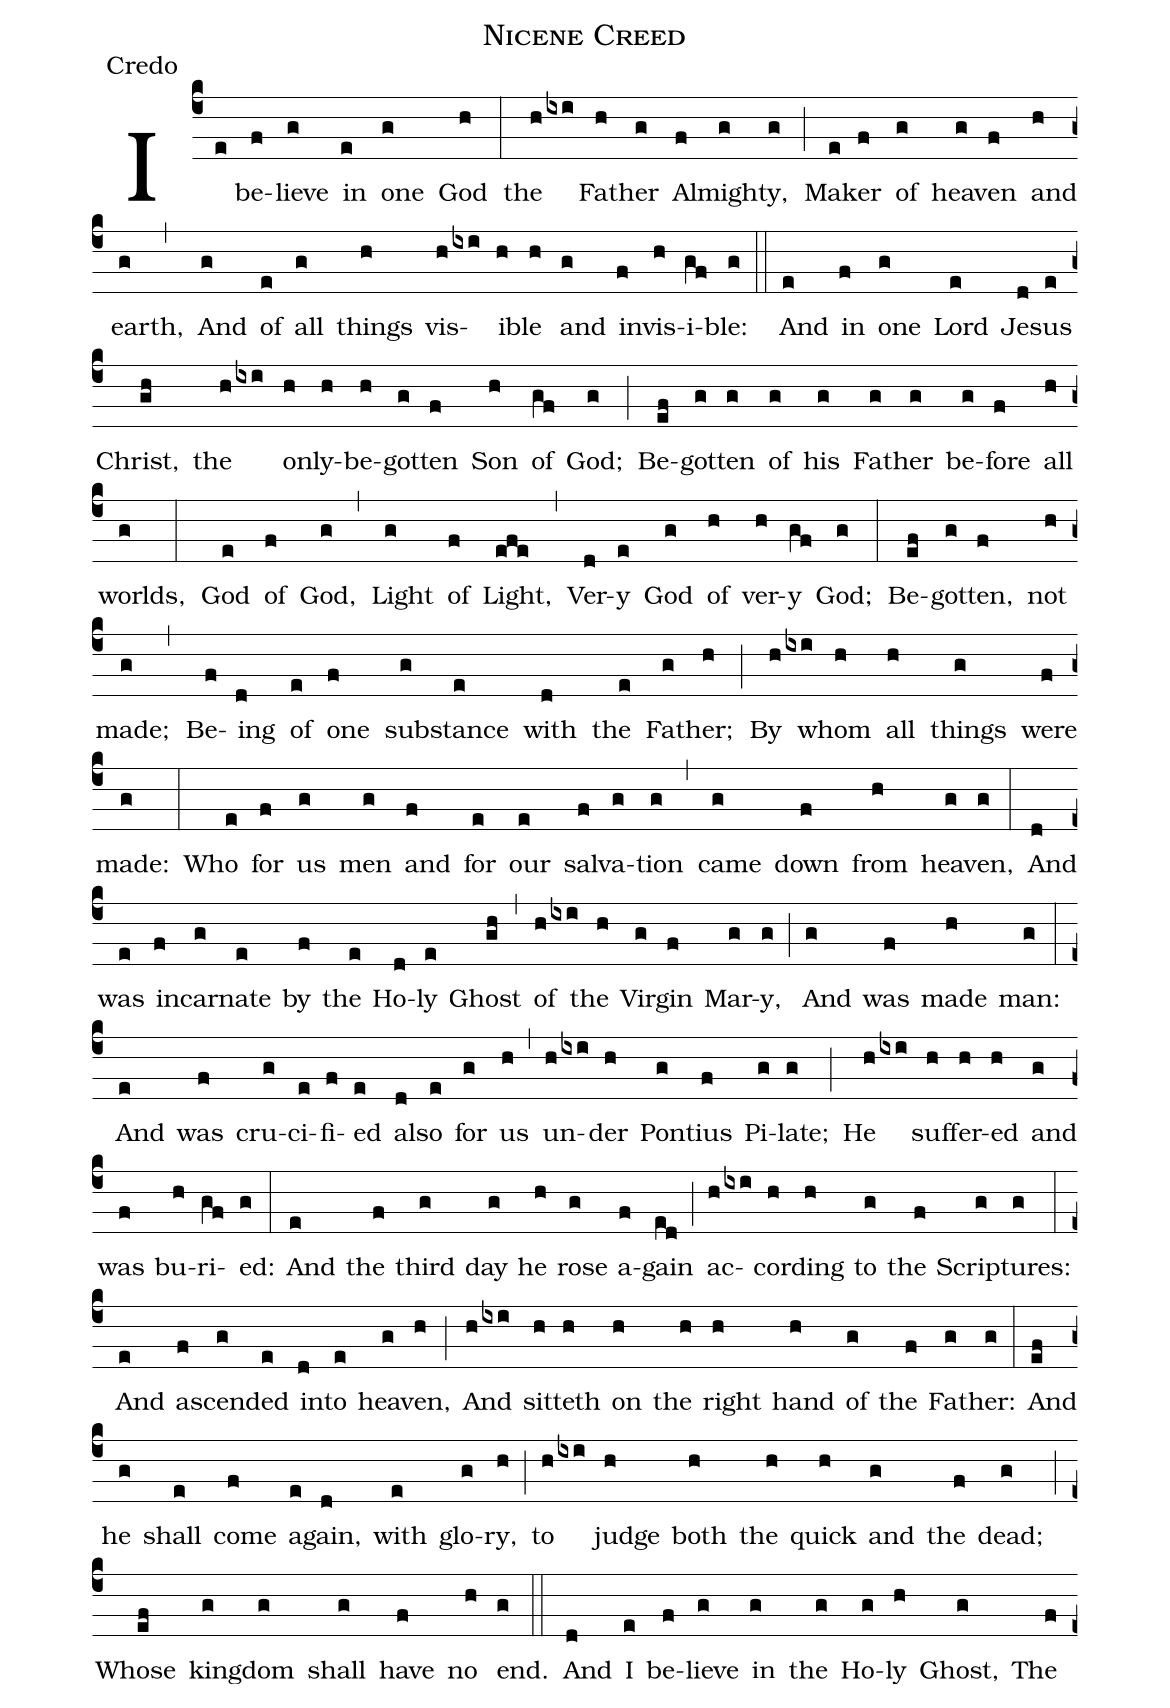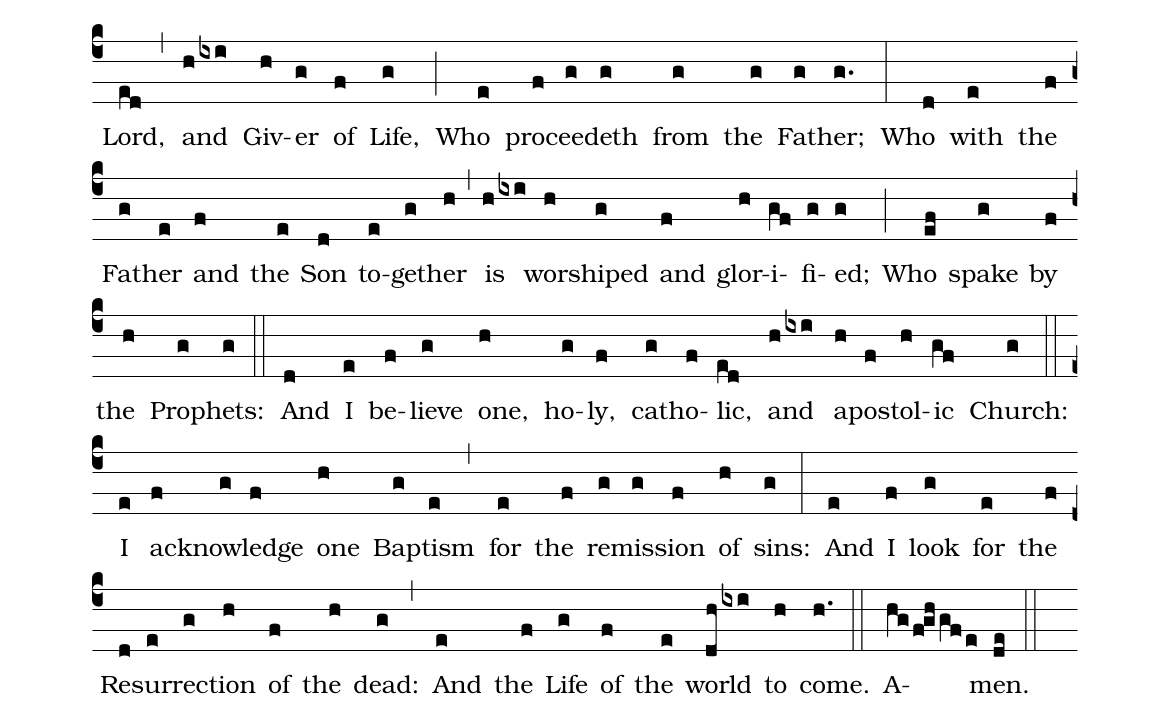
name: Nicene Creed;
office-part: Credo;
%%
(c4)I(e) be(f)lieve(g) in(e) one(g) God(h) (:) the(hixi) Fa(h)ther(g) Al(f)might(g)y,(g) (;) Mak(e)er(f) of(g) heav(g)en(f) and(h) earth,(g) (,) And(g) of(e) all(g) things(h) vis(hixi)i(h)ble(h) and(g) in(f)vis(h)i(gf)ble:(g) (::)

And(e) in(f) one(g) Lord(e) Je(d)sus(e) Christ,(gh) the(hixi) on(h)ly-(h)be(h)got(g)ten(f) Son(h) of(gf) God;(g) (;) Be(ef)got(g)ten(g) of(g) his(g) Fa(g)ther(g) be(g)fore(f) all(h) worlds,(g) (:) God(e) of(f) God,(g) (,) Light(g) of(f) Light,(efe) (,) Ver(d)y(e) God(g) of(h) ver(h)y(gf) God;(g) (:) Be(ef)got(g)ten,(f) not(h) made;(g) (,) Be(f)ing(d) of(e) one(f) sub(g)stance(e) with(d) the(e) Fa(g)ther;(h) (;) By(hixi) whom(h) all(h) things(g) were(f) made:(g) (:) Who(e) for(f) us(g) men(g) and(f) for(e) our(e) sal(f)va(g)tion(g) (,) came(g) down(f) from(h) heav(g)en,(g) (:) And(d) was(e) in(f)car(g)nate(e) by(f) the(e) Ho(d)ly(e) Ghost(gh) (,) of(hixi) the(h) Vir(g)gin(f) Mar(g)y,(g) (;) And(g) was(f) made(h) man:(g) (:) And(e) was(f) cru(g)ci(e)fi(f)ed(e) al(d)so(e) for(g) us(h) (,) un(hixi)der(h) Pon(g)tius(f) Pi(g)late;(g) (;) He(hixi) suff(h)er(h)ed(h) and(g) was(f) bu(h)ri(gf)ed:(g) (:) And(e) the(f) third(g) day(g) he(h) rose(g) a(f)gain(ed) (;) ac(hixi)cord(h)ing(h) to(g) the(f) Scrip(g)tures:(g) (:) And(e) as(f)cend(g)ed(e) in(d)to(e) heav(g)en,(h) (;) And(hixi) sitt(h)eth(h) on(h) the(h) right(h) hand(h) of(g) the(f) Fa(g)ther:(g) (:) And(ef) he(g) shall(e) come(f) a(e)gain,(d) with(e) glo(g)ry,(h) (;) to(hixi) judge(h) both(h) the(h) quick(h) and(g) the(f) dead;(g) (;) Whose(ef) king(g)dom(g) shall(g) have(f) no(h) end.(g) (::)

And(d) I(e) be(f)lieve(g) in(g) the(g) Ho(g)ly(h) Ghost,(g) The(f) Lord,(ed) (,) and(hixi) Giv(h)er(g) of(f) Life,(g) (;) Who(e) pro(f)ceed(g)eth(g) from(g) the(g) Fa(g)ther;(g.) (:) Who(d) with(e) the(f) Fa(g)ther(e) and(f) the(e) Son(d) to(e)geth(g)er(h) (,) is(hixi) wor(h)shiped(g) and(f) glor(h)i(gf)fi(g)ed;(g) (;) Who(ef) spake(g) by(f) the(h) Proph(g)ets:(g) (::) And(d) I(e) be(f)lieve(g) one,(h) ho(g)ly,(f) cath(g)o(f)lic,(ed) and(hixi) ap(h)os(f)tol(h)ic(gf) Church:(g) (::) I(e) ac(f)knowl(g)edge(f) one(h) Bap(g)tism(e) (,) for(e) the(f) re(g)mis(g)sion(f) of(h) sins:(g) (:) And(e) I(f) look(g) for(e) the(f) Res(d)ur(e)rec(g)tion(h) of(f) the(h) dead:(g) (,) And(e) the(f) Life(g) of(f) the(e) world(dhixi) to(h) come.(h.) (::) A(hgfghgfe)men.(de) (::)
